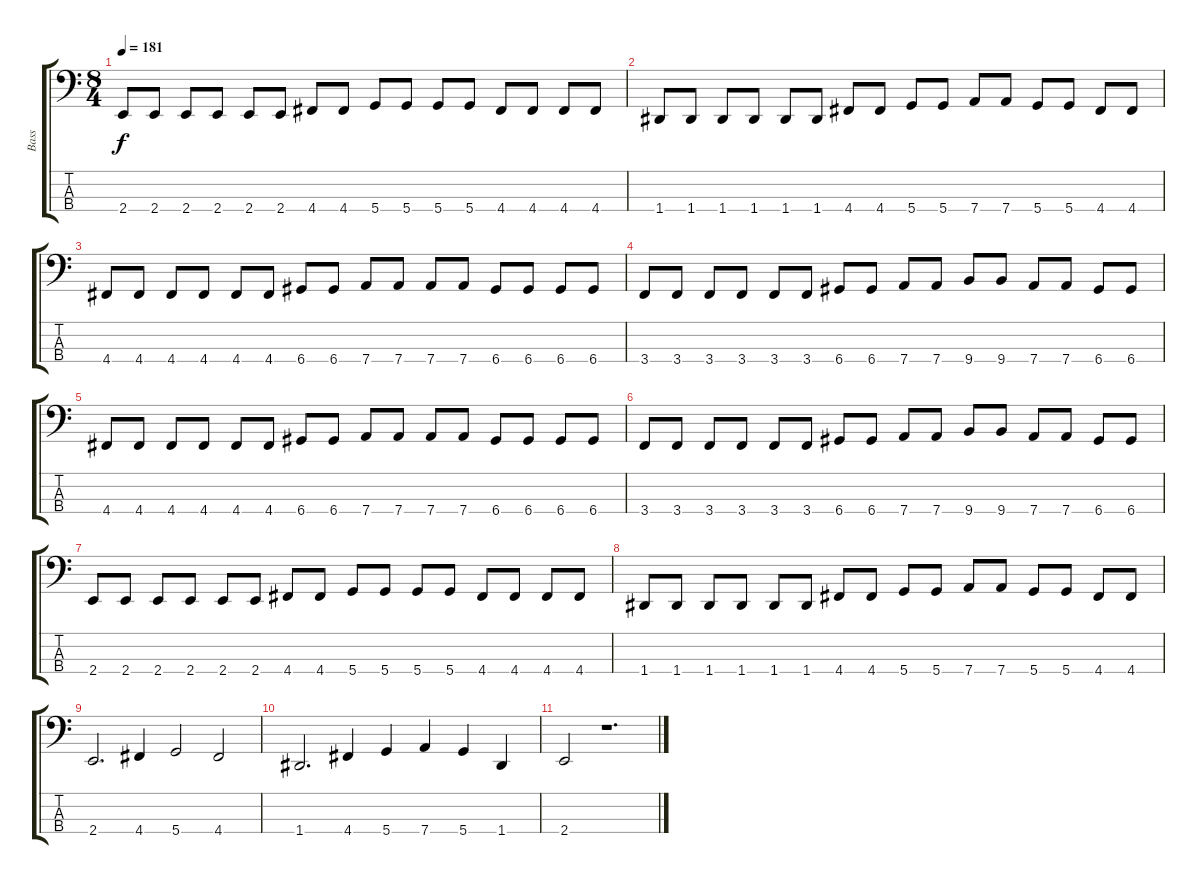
\track ("Bass" "Bass") {instrument electricbassfinger}
\staff {score tabs}
\tuning (F2 C2 G1 D1) {hide}
\ts (8 4)
\tempo 181
\clef f4
\ks c
2.4.8{dy f} 2.4.8 2.4.8 2.4.8 2.4.8 2.4.8 4.4.8 4.4.8 5.4.8 5.4.8 5.4.8 5.4.8 4.4.8 4.4.8 4.4.8 4.4.8 |
1.4.8 1.4.8 1.4.8 1.4.8 1.4.8 1.4.8 4.4.8 4.4.8 5.4.8 5.4.8 7.4.8 7.4.8 5.4.8 5.4.8 4.4.8 4.4.8 |
4.4.8 4.4.8 4.4.8 4.4.8 4.4.8 4.4.8 6.4.8 6.4.8 7.4.8 7.4.8 7.4.8 7.4.8 6.4.8 6.4.8 6.4.8 6.4.8 |
3.4.8 3.4.8 3.4.8 3.4.8 3.4.8 3.4.8 6.4.8 6.4.8 7.4.8 7.4.8 9.4.8 9.4.8 7.4.8 7.4.8 6.4.8 6.4.8 |
4.4.8 4.4.8 4.4.8 4.4.8 4.4.8 4.4.8 6.4.8 6.4.8 7.4.8 7.4.8 7.4.8 7.4.8 6.4.8 6.4.8 6.4.8 6.4.8 |
3.4.8 3.4.8 3.4.8 3.4.8 3.4.8 3.4.8 6.4.8 6.4.8 7.4.8 7.4.8 9.4.8 9.4.8 7.4.8 7.4.8 6.4.8 6.4.8 |
2.4.8 2.4.8 2.4.8 2.4.8 2.4.8 2.4.8 4.4.8 4.4.8 5.4.8 5.4.8 5.4.8 5.4.8 4.4.8 4.4.8 4.4.8 4.4.8 |
1.4.8 1.4.8 1.4.8 1.4.8 1.4.8 1.4.8 4.4.8 4.4.8 5.4.8 5.4.8 7.4.8 7.4.8 5.4.8 5.4.8 4.4.8 4.4.8 |
2.4.2{d} 4.4.4 5.4.2 4.4.2 |
1.4.2{d} 4.4.4 5.4.4 7.4.4 5.4.4 1.4.4 |
2.4.2 r.1{d}
